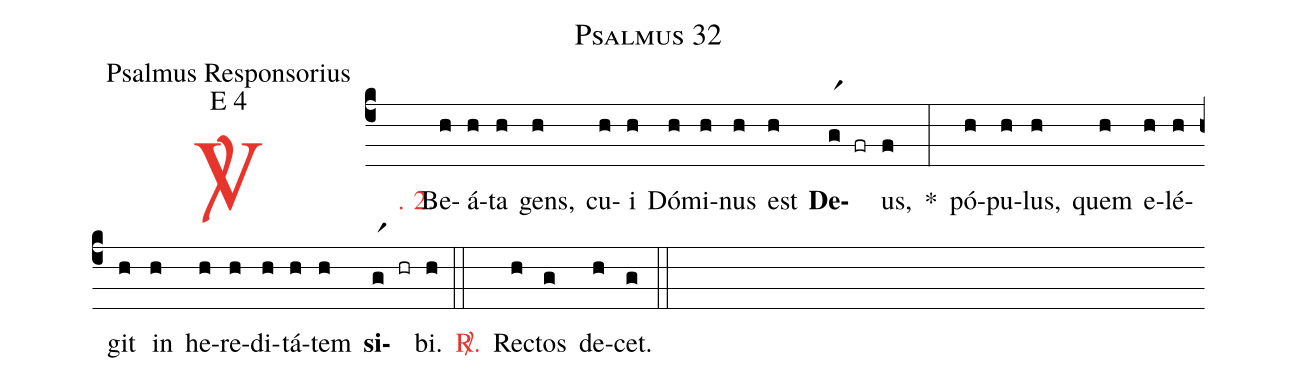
name: Psalmus 32;
office-part: Psalmus Responsorius;
mode: E 4;
%%
(c4)

<c><sp>V/</sp>. 2.</c>() Be(h)á(h)ta(h) gens,(h) cu(h)i(h) Dó(h)mi(h)nus(h) est(h) <b>De</b>(gr1 fr)us,(f) *(:) pó(h)pu(h)lus,(h) quem(h) e(h)lé(h)git(h) in(h) he(h)re(h)di(h)tá(h)tem(h) <b>si</b>(gr1 hr)bi.(h)

(::)

<nlba><c><sp>R/</sp>.</c>() Rec</nlba>(h)tos(g) de(h)cet.(g)

(::)
